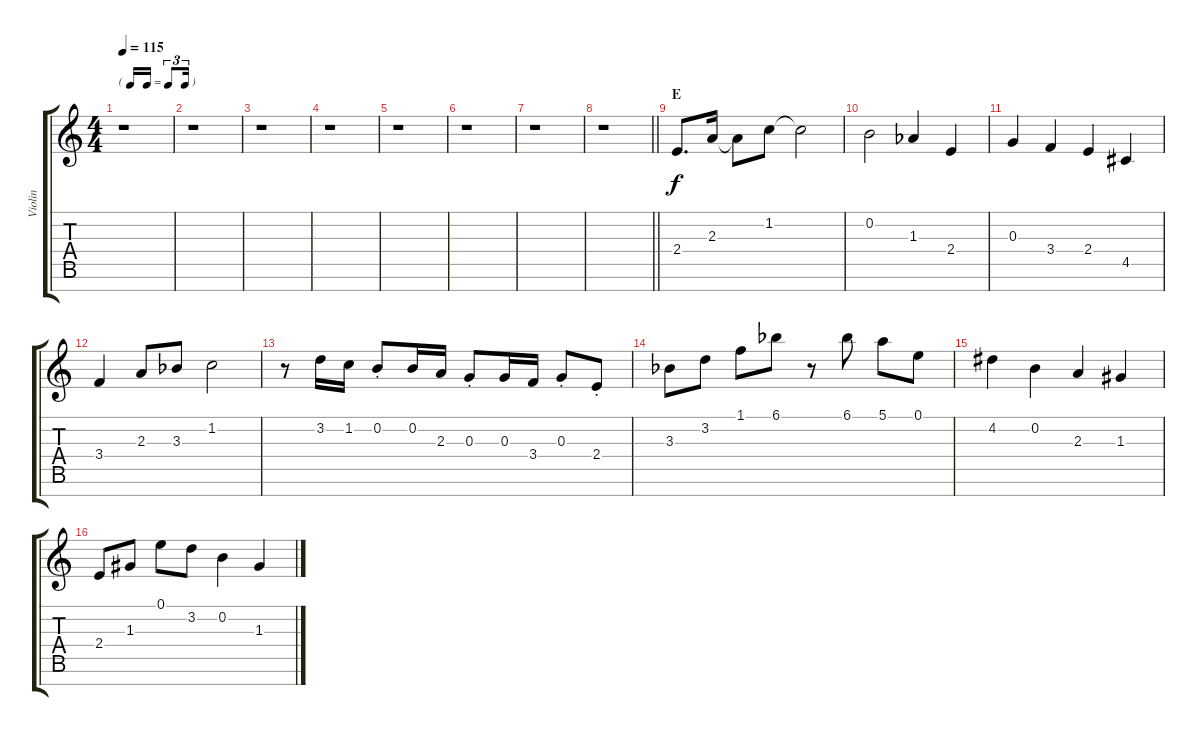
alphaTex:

\track ("Violin" "Violin") {instrument violin}
\staff {score tabs}
\tuning (E5 B4 G4 D4 A3 E3 B2) {hide}
\ts (4 4)
\tf triplet16th
\tempo 115
\clef g2
\ks c
r.1{dy f} |
r.1 |
r.1 |
r.1 |
r.1 |
r.1 |
r.1 |
\barLineRight lightlight
r.1 |
\section ("" "E")
2.4.8{d} 2.3.16 2.3{t}.8 1.2.8 1.2{t}.2 |
0.2.2 1.3{acc b}.4 2.4.4 |
0.3.4 3.4.4 2.4.4 4.5.4 |
3.4.4 2.3.8 3.3{acc b}.8 1.2.2 |
r.8 3.2.16 1.2.16 0.2{st}.8 0.2.16 2.3.16 0.3{st}.8 0.3.16 3.4.16 0.3{st}.8 2.4{st}.8 |
3.3{acc b}.8 3.2.8 1.1.8 6.1{acc b}.8 r.8 6.1{acc b}.8 5.1.8 0.1.8 |
4.2.4 0.2.4 2.3.4 1.3.4 |
2.4.8 1.3.8 0.1.8 3.2.8 0.2.4 1.3.4
